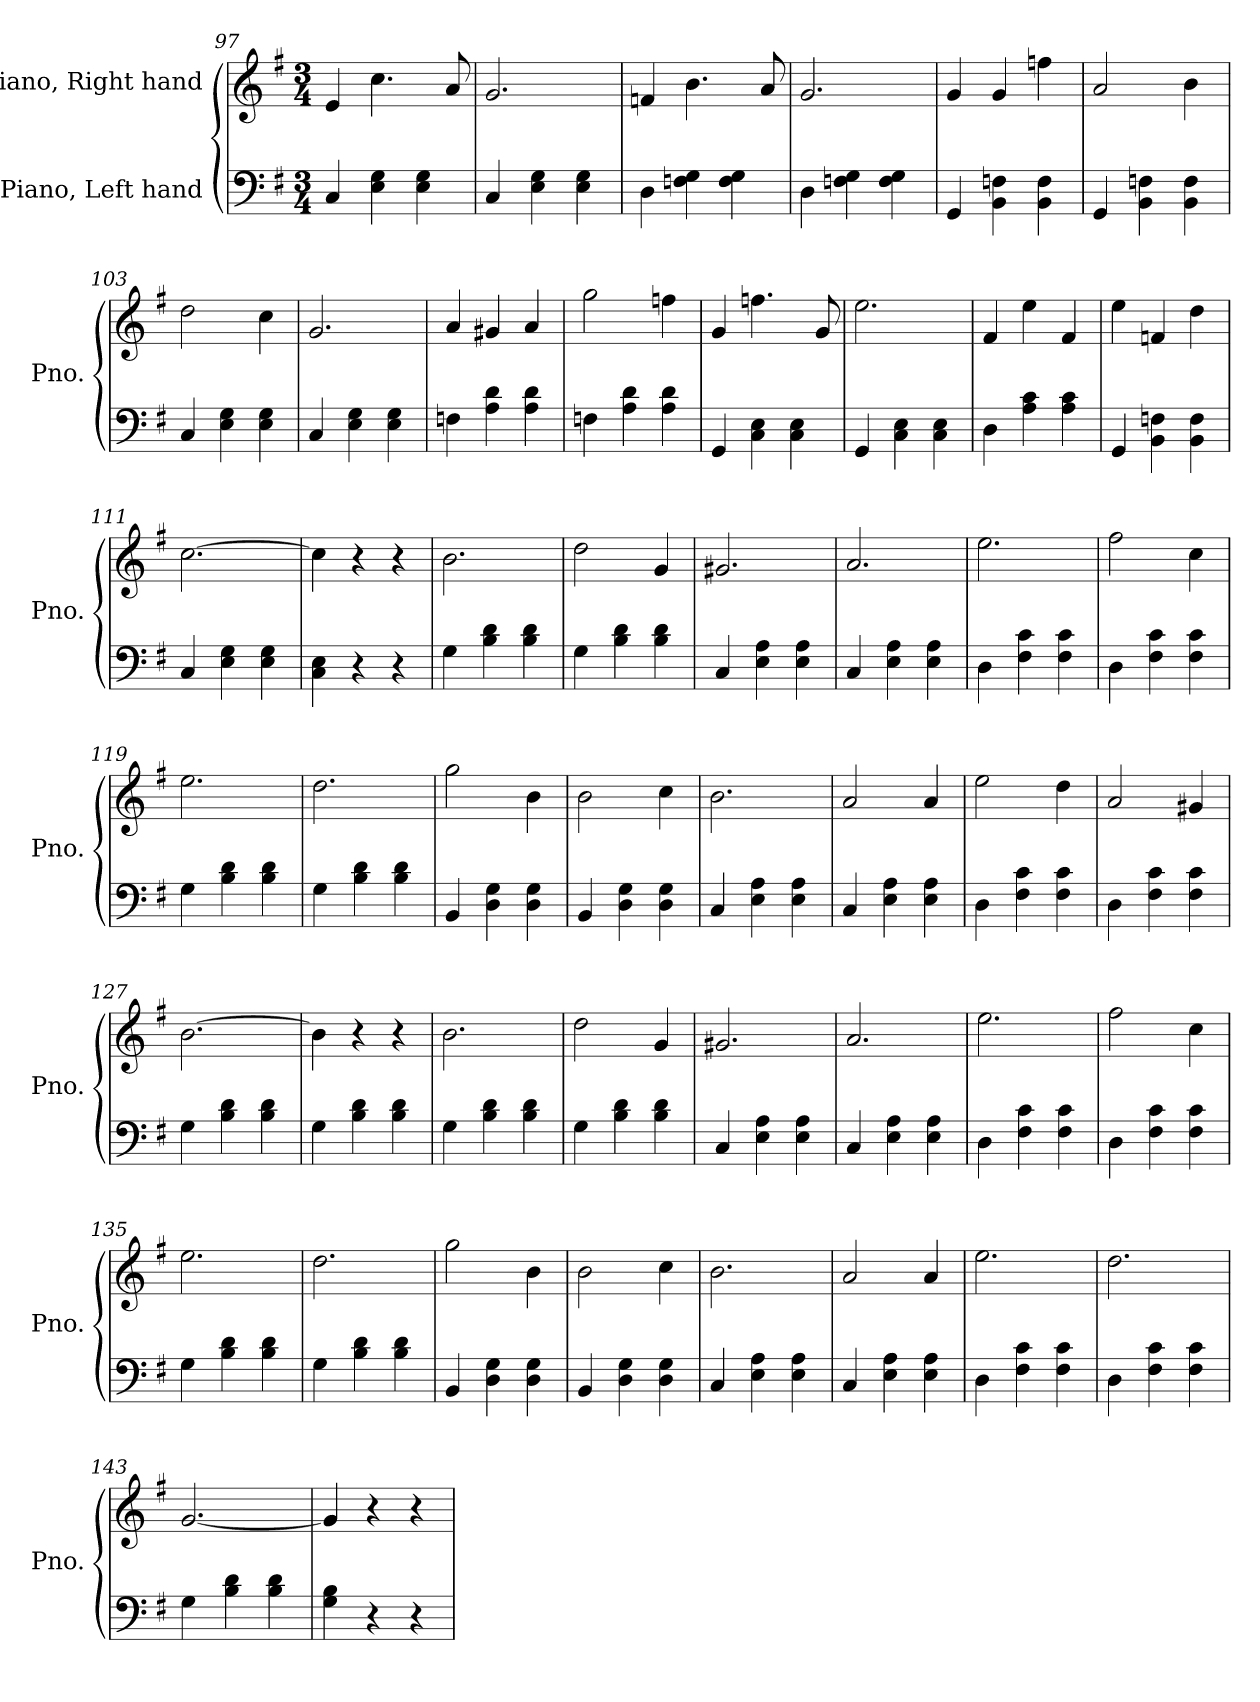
**kern	**kern
*part2	*part1
*staff2	*staff1
*I"Piano, Left hand	*I"Piano, Right hand
*I'Pno.	*I'Pno.
*clefF4	*clefG2
*k[f#]	*k[f#]
*M3/4	*M3/4
=97	=97
4C/	4e/
4E\ 4G\	4.cc\
4E\ 4G\	.
.	8a/
=98	=98
4C/	2.g/
4E\ 4G\	.
4E\ 4G\	.
=99	=99
4D\	4fn/
4Fn\ 4G\	4.b\
4F\ 4G\	.
.	8a/
!!LO:LB:g=z
=100	=100
4D\	2.g/
4Fn\ 4G\	.
4F\ 4G\	.
=101	=101
4GG/	4g/
4BB\ 4Fn\	4g/
4BB\ 4F\	4ffn\
=102	=102
4GG/	2a/
4BB\ 4Fn\	.
4BB\ 4F\	4b\
=103	=103
4C/	2dd\
4E\ 4G\	.
4E\ 4G\	4cc\
=104	=104
4C/	2.g/
4E\ 4G\	.
4E\ 4G\	.
=105	=105
4Fn\	4a/
4A\ 4d\	4g#X/
4A\ 4d\	4a/
=106	=106
4Fn\	2gg\
4A\ 4d\	.
4A\ 4d\	4ffn\
=107	=107
4GG/	4g/
4C\ 4E\	4.ffn\
4C\ 4E\	.
.	8g/
!!LO:PB:g=z
=108	=108
4GG/	2.ee\
4C\ 4E\	.
4C\ 4E\	.
=109	=109
4D\	4f#/
4A\ 4c\	4ee\
4A\ 4c\	4f#/
=110	=110
4GG/	4ee\
4BB\ 4Fn\	4fn/
4BB\ 4F\	4dd\
=111	=111
4C/	[2.cc\
4E\ 4G\	.
4E\ 4G\	.
=112	=112
4C\ 4E\	4cc\]
4r	4r
4r	4r
=113	=113
4G\	2.b\
4B\ 4d\	.
4B\ 4d\	.
=114	=114
4G\	2dd\
4B\ 4d\	.
4B\ 4d\	4g/
=115	=115
4C/	2.g#X/
4E\ 4A\	.
4E\ 4A\	.
=116	=116
4C/	2.a/
4E\ 4A\	.
4E\ 4A\	.
=117	=117
4D\	2.ee\
4F#\ 4c\	.
4F#\ 4c\	.
!!LO:LB:g=z
=118	=118
4D\	2ff#\
4F#\ 4c\	.
4F#\ 4c\	4cc\
=119	=119
4G\	2.ee\
4B\ 4d\	.
4B\ 4d\	.
=120	=120
4G\	2.dd\
4B\ 4d\	.
4B\ 4d\	.
=121	=121
4BB/	2gg\
4D\ 4G\	.
4D\ 4G\	4b\
=122	=122
4BB/	2b\
4D\ 4G\	.
4D\ 4G\	4cc\
=123	=123
4C/	2.b\
4E\ 4A\	.
4E\ 4A\	.
=124	=124
4C/	2a/
4E\ 4A\	.
4E\ 4A\	4a/
=125	=125
4D\	2ee\
4F#\ 4c\	.
4F#\ 4c\	4dd\
=126	=126
4D\	2a/
4F#\ 4c\	.
4F#\ 4c\	4g#X/
!!LO:LB:g=z
=127	=127
4G\	[2.b\
4B\ 4d\	.
4B\ 4d\	.
=128	=128
4G\	4b\]
4B\ 4d\	4r
4B\ 4d\	4r
=129	=129
4G\	2.b\
4B\ 4d\	.
4B\ 4d\	.
=130	=130
4G\	2dd\
4B\ 4d\	.
4B\ 4d\	4g/
=131	=131
4C/	2.g#X/
4E\ 4A\	.
4E\ 4A\	.
=132	=132
4C/	2.a/
4E\ 4A\	.
4E\ 4A\	.
=133	=133
4D\	2.ee\
4F#\ 4c\	.
4F#\ 4c\	.
=134	=134
4D\	2ff#\
4F#\ 4c\	.
4F#\ 4c\	4cc\
=135	=135
4G\	2.ee\
4B\ 4d\	.
4B\ 4d\	.
!!LO:LB:g=z
=136	=136
4G\	2.dd\
4B\ 4d\	.
4B\ 4d\	.
=137	=137
4BB/	2gg\
4D\ 4G\	.
4D\ 4G\	4b\
=138	=138
4BB/	2b\
4D\ 4G\	.
4D\ 4G\	4cc\
=139	=139
4C/	2.b\
4E\ 4A\	.
4E\ 4A\	.
=140	=140
4C/	2a/
4E\ 4A\	.
4E\ 4A\	4a/
=141	=141
4D\	2.ee\
4F#\ 4c\	.
4F#\ 4c\	.
=142	=142
4D\	2.dd\
4F#\ 4c\	.
4F#\ 4c\	.
=143	=143
4G\	[2.g/
4B\ 4d\	.
4B\ 4d\	.
=144	=144
4G\ 4B\	4g/]
4r	4r
4r	4r
=	=
*-	*-
